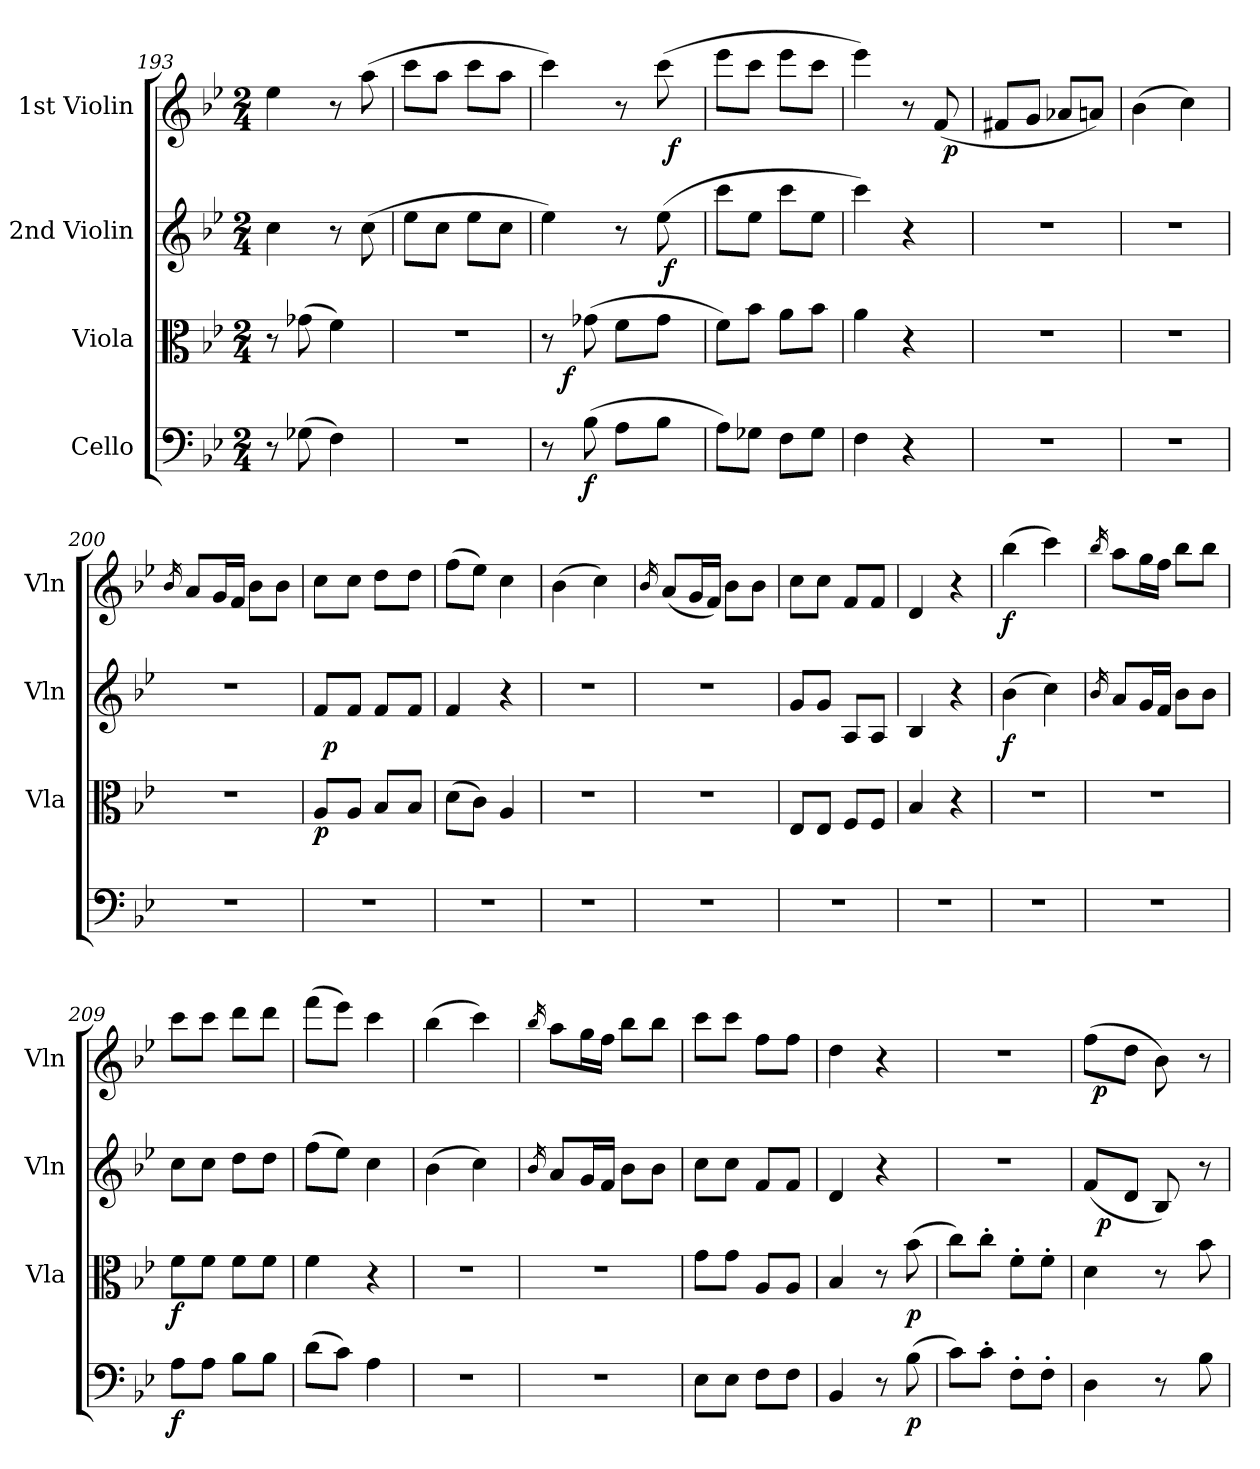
**kern	**dynam	**kern	**dynam	**kern	**dynam	**kern	**dynam
*part4	*part4	*part3	*part3	*part2	*part2	*part1	*part1
*staff4	*staff4	*staff3	*staff3	*staff2	*staff2	*staff1	*staff1
*I"Cello	*	*I"Viola	*	*I"2nd Violin	*	*I"1st Violin	*
*	*	*I'Vla	*	*I'Vln	*	*I'Vln	*
*clefF4	*	*clefC3	*	*clefG2	*	*clefG2	*
*k[b-e-]	*	*k[b-e-]	*	*k[b-e-]	*	*k[b-e-]	*
*B-:	*	*B-:	*	*B-:	*	*B-:	*
*M2/4	*	*M2/4	*	*M2/4	*	*M2/4	*
=193	=193	=193	=193	=193	=193	=193	=193
8r	.	8r	.	4cc\	.	4ee-\	.
(8G-X\	.	(8g-X\	.	.	.	.	.
4F\)	.	4f\)	.	8r	.	8r	.
.	.	.	.	(8cc\	.	(8aa\	.
=194	=194	=194	=194	=194	=194	=194	=194
2r	.	2r	.	8ee-\L	.	8ccc\L	.
.	.	.	.	8cc\J	.	8aa\J	.
.	.	.	.	8ee-\L	.	8ccc\L	.
.	.	.	.	8cc\J	.	8aa\J	.
=195	=195	=195	=195	=195	=195	=195	=195
*	*	*^	*	*^	*	*^	*
8r	.	8r	16ryy	.	4ee-\)	3ryy	.	4ccc\)	4ryy	.
!	!	!	!	!LO:DY:b	!	!	!	!	!	!
.	.	.	4..ryy	f	.	.	.	.	.	.
!	!LO:DY:b	!	!	!	!	!	!	!	!	!
(8B-\	f	(8g-X\	.	.	.	.	.	.	.	.
8A\L	.	8f\L	.	.	8r	.	.	8r	8ryy	.
.	.	.	.	.	.	24ryy	.	.	.	.
8B-\J	.	8g-\J	.	.	(8ee-\	96ryy	.	(8ccc\	64ryy	.
!	!	!	!	!	!	!	!LO:DY:b	!	!	!
.	.	.	.	.	.	12ryy	f	.	.	.
!	!	!	!	!	!	!	!	!	!	!LO:DY:b
.	.	.	.	.	.	.	.	.	16..ryy	f
.	.	.	.	.	.	48.ryy	.	.	.	.
*	*	*v	*v	*	*	*	*	*v	*v	*
*	*	*	*	*v	*v	*	*	*
=196	=196	=196	=196	=196	=196	=196	=196
8A\L)	.	8f\L)	.	8ccc\L	.	8eee-\L	.
8G-X\J	.	8b-\J	.	8ee-\J	.	8ccc\J	.
8F\L	.	8a\L	.	8ccc\L	.	8eee-\L	.
8G-\J	.	8b-\J	.	8ee-\J	.	8ccc\J	.
=197	=197	=197	=197	=197	=197	=197	=197
*	*	*	*	*	*	*^	*
4F\	.	4a\	.	4ccc\)	.	4eee-\)	4ryy	.
4r	.	4r	.	4r	.	8r	8ryy	.
.	.	.	.	.	.	(8f/	64ryy	.
!	!	!	!	!	!	!	!	!LO:DY:b
.	.	.	.	.	.	.	16..ryy	p
*	*	*	*	*	*	*v	*v	*
=198	=198	=198	=198	=198	=198	=198	=198
2r	.	2r	.	2r	.	8f#X/L	.
.	.	.	.	.	.	8g/J	.
.	.	.	.	.	.	8a-X/L	.
.	.	.	.	.	.	8an/J)	.
=199	=199	=199	=199	=199	=199	=199	=199
2r	.	2r	.	2r	.	(4b-\	.
.	.	.	.	.	.	4cc\)	.
=200	=200	=200	=200	=200	=200	=200	=200
.	.	.	.	.	.	16qb-/	.
2r	.	2r	.	2r	.	8a/L	.
.	.	.	.	.	.	16g/L	.
.	.	.	.	.	.	16f/JJ	.
.	.	.	.	.	.	8b-\L	.
.	.	.	.	.	.	8b-\J	.
=201	=201	=201	=201	=201	=201	=201	=201
!	!	!	!LO:DY:b	!	!	!	!
*	*	*	*	*^	*	*	*
2r	.	8A/L	p	8f/L	48ryy	.	8cc\L	.
!	!	!	!	!	!	!LO:DY:b	!	!
.	.	.	.	.	3ryy	p	.	.
.	.	8A/J	.	8f/J	.	.	8cc\J	.
.	.	8B-/L	.	8f/L	.	.	8dd\L	.
.	.	.	.	.	12..ryy	.	.	.
.	.	8B-/J	.	8f/J	.	.	8dd\J	.
*	*	*	*	*v	*v	*	*	*
=202	=202	=202	=202	=202	=202	=202	=202
2r	.	(8d\L	.	4f/	.	(8ff\L	.
.	.	8c\J)	.	.	.	8ee-\J)	.
.	.	4A/	.	4r	.	4cc\	.
=203	=203	=203	=203	=203	=203	=203	=203
2r	.	2r	.	2r	.	(4b-\	.
.	.	.	.	.	.	4cc\)	.
=204	=204	=204	=204	=204	=204	=204	=204
.	.	.	.	.	.	16qb-/	.
2r	.	2r	.	2r	.	(8a/L	.
.	.	.	.	.	.	16g/L	.
.	.	.	.	.	.	16f/JJ)	.
.	.	.	.	.	.	8b-\L	.
.	.	.	.	.	.	8b-\J	.
=205	=205	=205	=205	=205	=205	=205	=205
2r	.	8E-/L	.	8g/L	.	8cc\L	.
.	.	8E-/J	.	8g/J	.	8cc\J	.
.	.	8F/L	.	8A/L	.	8f/L	.
.	.	8F/J	.	8A/J	.	8f/J	.
=206	=206	=206	=206	=206	=206	=206	=206
2r	.	4B-/	.	4B-/	.	4d/	.
.	.	4r	.	4r	.	4r	.
=207	=207	=207	=207	=207	=207	=207	=207
!	!	!	!	!	!LO:DY:b	!	!LO:DY:b
2r	.	2r	.	(4b-\	f	(4bb-\	f
.	.	.	.	4cc\)	.	4ccc\)	.
=208	=208	=208	=208	=208	=208	=208	=208
.	.	.	.	16qb-/	.	16qbb-/	.
2r	.	2r	.	8a/L	.	8aa\L	.
.	.	.	.	16g/L	.	16gg\L	.
.	.	.	.	16f/JJ	.	16ff\JJ	.
.	.	.	.	8b-\L	.	8bb-\L	.
.	.	.	.	8b-\J	.	8bb-\J	.
=209	=209	=209	=209	=209	=209	=209	=209
!	!LO:DY:b	!	!LO:DY:b	!	!	!	!
8A\L	f	8f\L	f	8cc\L	.	8ccc\L	.
8A\J	.	8f\J	.	8cc\J	.	8ccc\J	.
8B-\L	.	8f\L	.	8dd\L	.	8ddd\L	.
8B-\J	.	8f\J	.	8dd\J	.	8ddd\J	.
=210	=210	=210	=210	=210	=210	=210	=210
(8d\L	.	4f\	.	(8ff\L	.	(8fff\L	.
8c\J)	.	.	.	8ee-\J)	.	8eee-\J)	.
4A\	.	4r	.	4cc\	.	4ccc\	.
=211	=211	=211	=211	=211	=211	=211	=211
2r	.	2r	.	(4b-\	.	(4bb-\	.
.	.	.	.	4cc\)	.	4ccc\)	.
=212	=212	=212	=212	=212	=212	=212	=212
.	.	.	.	16qb-/	.	16qbb-/	.
2r	.	2r	.	8a/L	.	8aa\L	.
.	.	.	.	16g/L	.	16gg\L	.
.	.	.	.	16f/JJ	.	16ff\JJ	.
.	.	.	.	8b-\L	.	8bb-\L	.
.	.	.	.	8b-\J	.	8bb-\J	.
=213	=213	=213	=213	=213	=213	=213	=213
8E-\L	.	8g\L	.	8cc\L	.	8ccc\L	.
8E-\J	.	8g\J	.	8cc\J	.	8ccc\J	.
8F\L	.	8A/L	.	8f/L	.	8ff\L	.
8F\J	.	8A/J	.	8f/J	.	8ff\J	.
=214	=214	=214	=214	=214	=214	=214	=214
4BB-/	.	4B-/	.	4d/	.	4dd\	.
8r	.	8r	.	4r	.	4r	.
!	!LO:DY:b	!	!LO:DY:b	!	!	!	!
(8B-\	p	(8b-\	p	.	.	.	.
=215	=215	=215	=215	=215	=215	=215	=215
8c\L)	.	8cc\L)	.	2r	.	2r	.
8c'>\J	.	8cc'>\J	.	.	.	.	.
8F'>\L	.	8f'>\L	.	.	.	.	.
8F'>\J	.	8f'>\J	.	.	.	.	.
=216	=216	=216	=216	=216	=216	=216	=216
*	*	*	*	*^	*	*^	*
4D\	.	4d\	.	(8f/L	48ryy	.	(8ff\L	64ryy	.
!	!	!	!	!	!	!	!	!	!LO:DY:b
.	.	.	.	.	.	.	.	4ryy	p
!	!	!	!	!	!	!LO:DY:b	!	!	!
.	.	.	.	.	3ryy	p	.	.	.
.	.	.	.	8d/J	.	.	8dd\J	.	.
8r	.	8r	.	8B-/)	.	.	8b-\)	.	.
.	.	.	.	.	.	.	.	8...ryy	.
.	.	.	.	.	12..ryy	.	.	.	.
8B-\	.	8b-\	.	8r	.	.	8r	.	.
*	*	*	*	*v	*v	*	*	*	*
*	*	*	*	*	*	*v	*v	*
=	=	=	=	=	=	=	=
*-	*-	*-	*-	*-	*-	*-	*-
